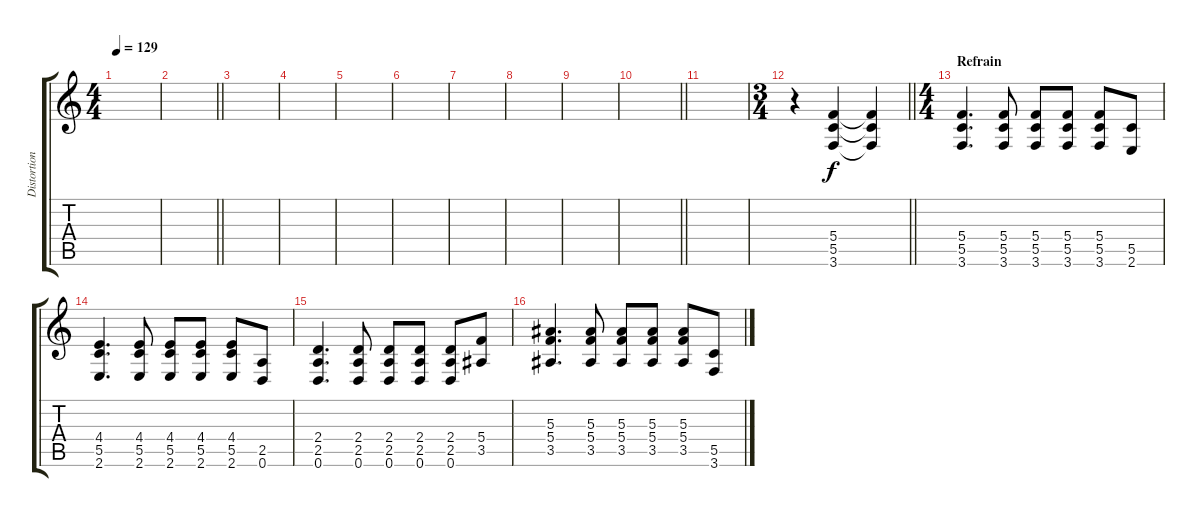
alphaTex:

\track ("Distortion Rhythm" "Distortion") {instrument distortionguitar}
\staff {score tabs}
\tuning (D4 A3 F3 C3 G2 D2) {hide}
\ts (4 4)
\tempo 129
\clef g2
\ks c
|
\barLineRight lightlight
|
|
|
|
|
|
|
|
\barLineRight lightlight
|
|
\ts (3 4)
\barLineRight lightlight
r.4{volume 3} (5.4 5.5 3.6).4{volume 13} (5.4{t} 5.5{t} 3.6{t}).4 |
\ts (4 4)
\section ("" "Refrain")
(5.4 5.5 3.6).4{d volume 15} (5.4 5.5 3.6).8 (5.4 5.5 3.6).8 (5.4 5.5 3.6).8 (5.4 5.5 3.6).8 (5.5 2.6).8 |
(4.4 5.5 2.6).4{d} (4.4 5.5 2.6).8 (4.4 5.5 2.6).8 (4.4 5.5 2.6).8 (4.4 5.5 2.6).8 (2.5 0.6).8 |
(2.4 2.5 0.6).4{d} (2.4 2.5 0.6).8 (2.4 2.5 0.6).8 (2.4 2.5 0.6).8 (2.4 2.5 0.6).8 (5.4 3.5).8 |
(5.3 5.4 3.5).4{d} (5.3 5.4 3.5).8 (5.3 5.4 3.5).8 (5.3 5.4 3.5).8 (5.3 5.4 3.5).8 (5.5 3.6).8
